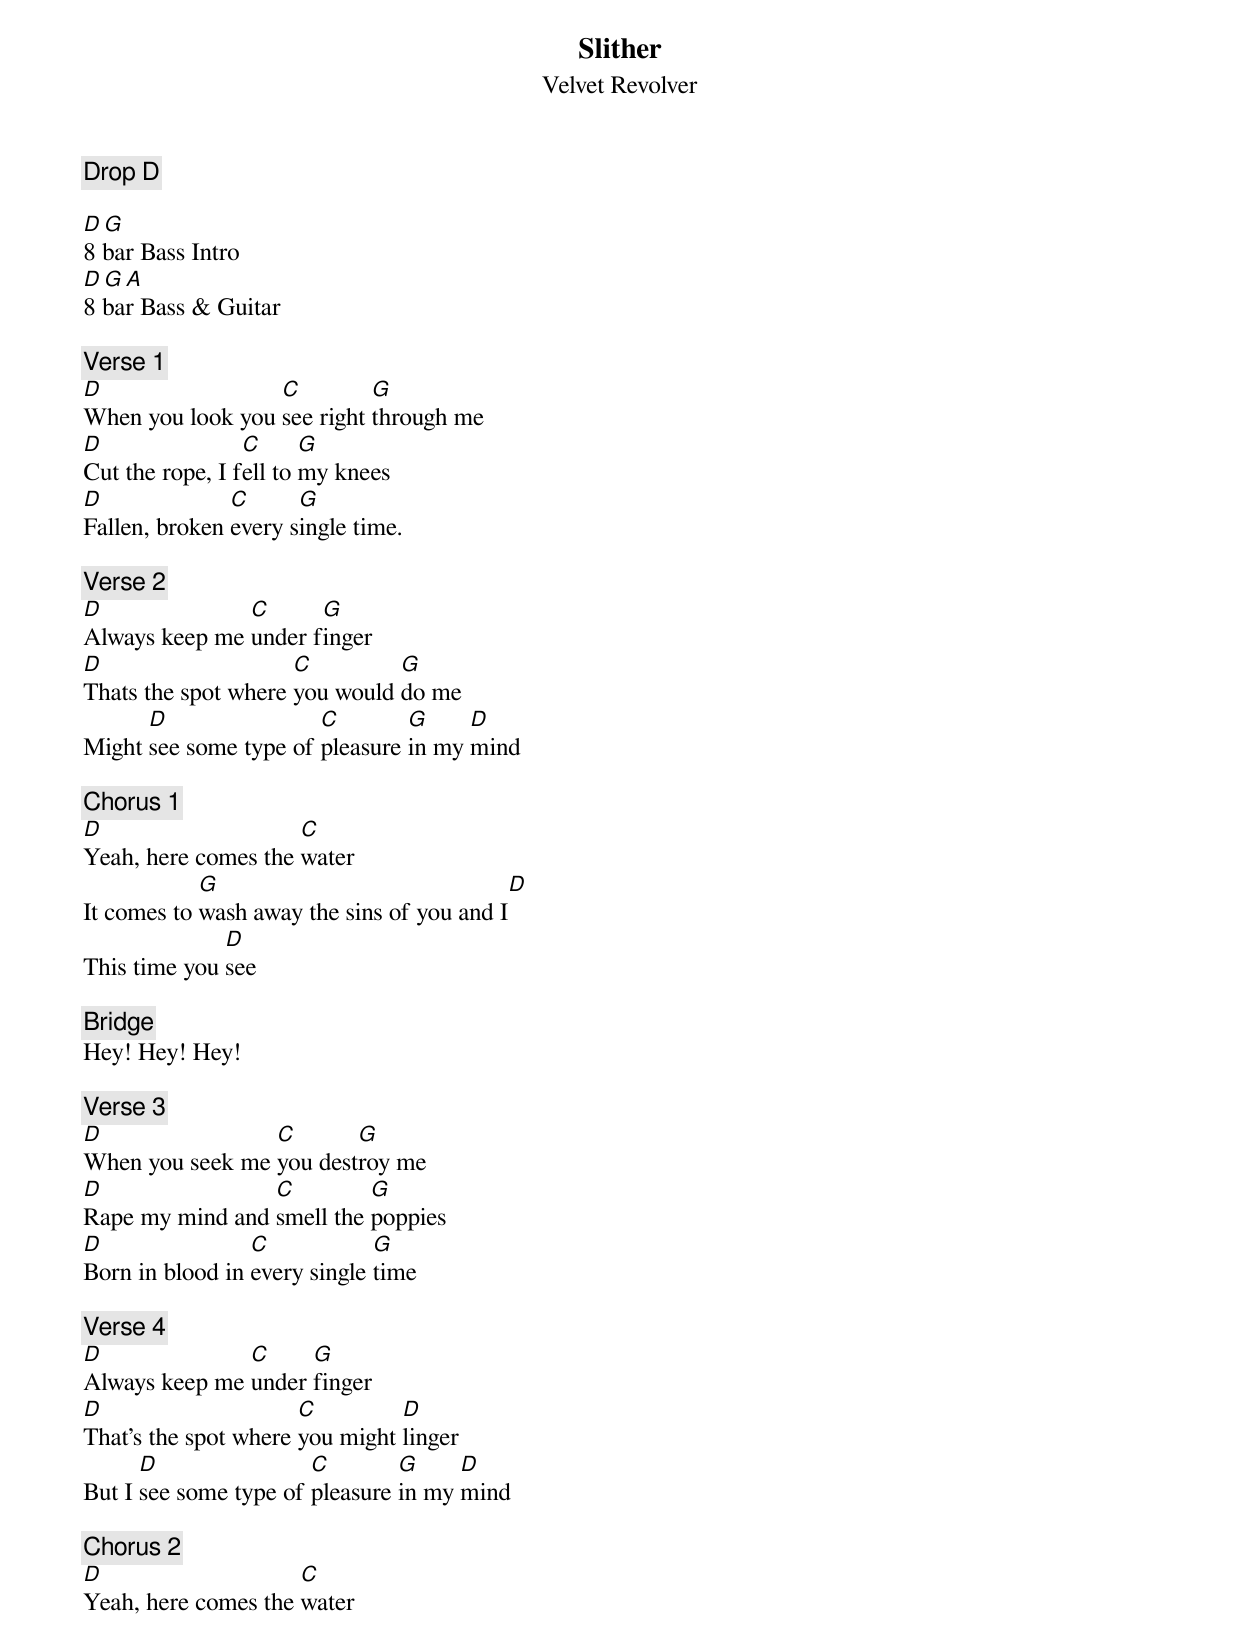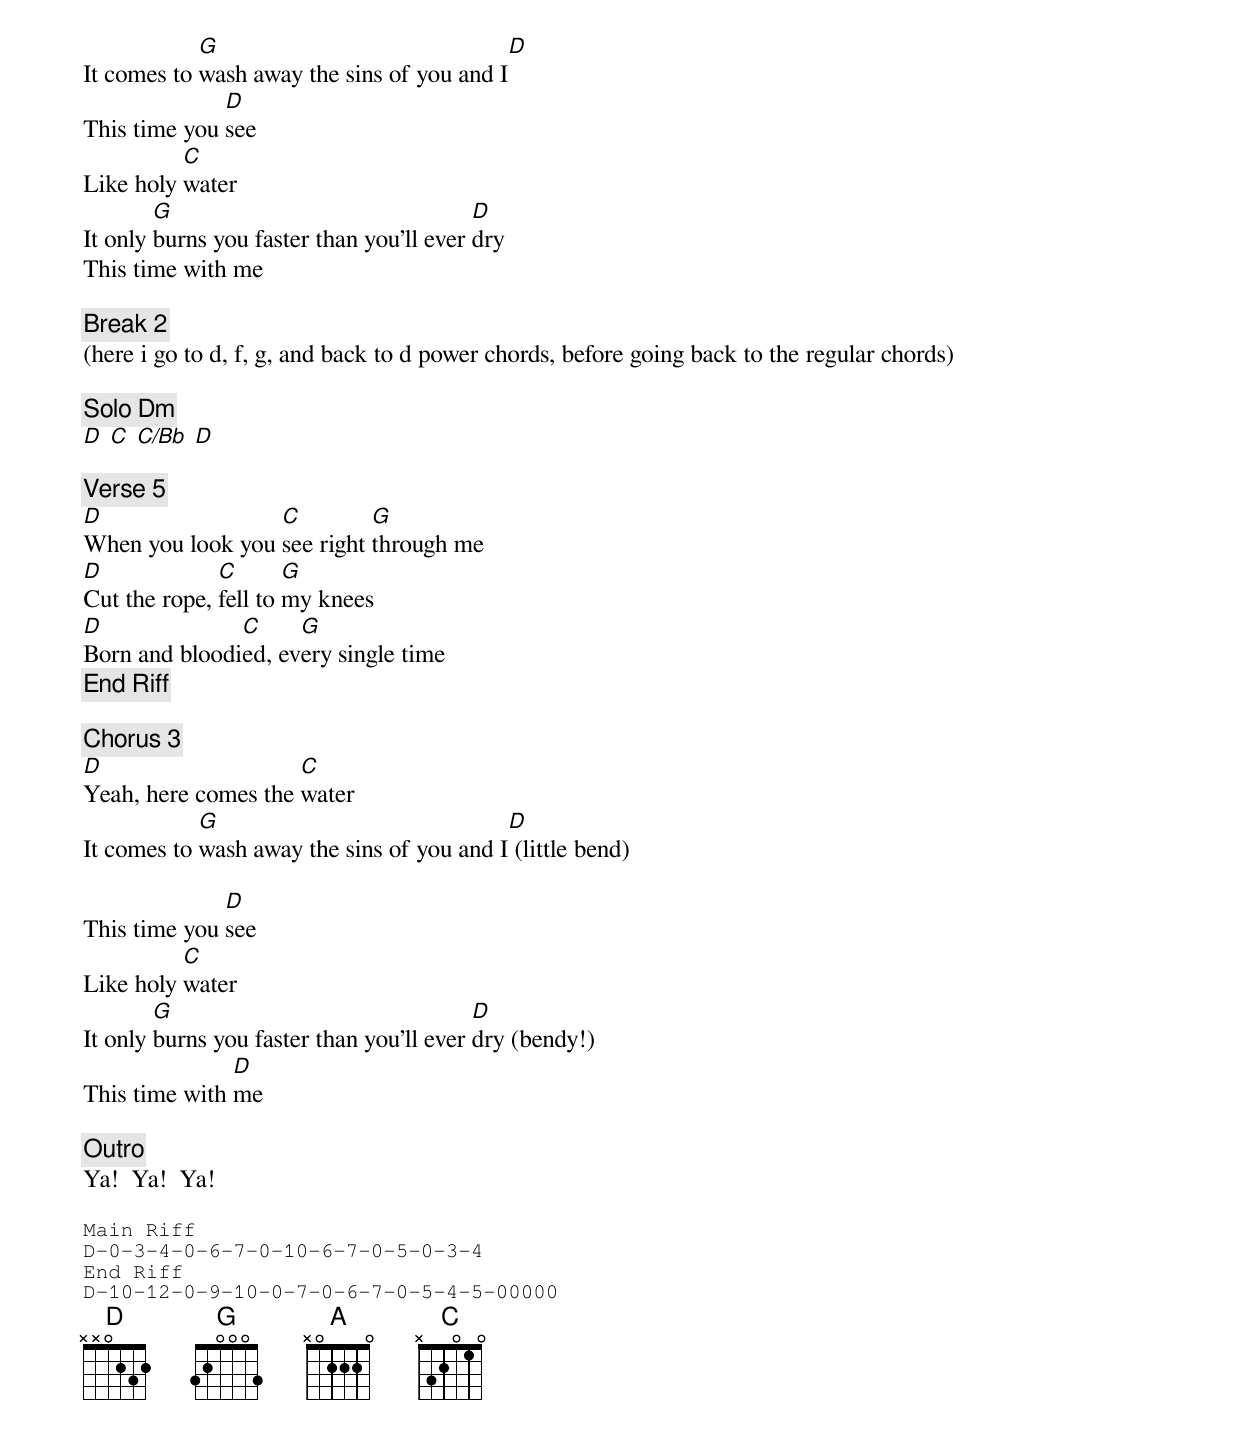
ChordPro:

{t: Slither}
{st: Velvet Revolver}

{c: Drop D}

[D][G]
8 bar Bass Intro
[D][G][A]
8 bar Bass & Guitar

{c: Verse 1}
[D]When you look you [C]see right [G]through me
[D]Cut the rope, I f[C]ell to [G]my knees
[D]Fallen, broken [C]every s[G]ingle time.

{c: Verse 2}
[D]Always keep me [C]under f[G]inger
[D]Thats the spot where [C]you would [G]do me
Might [D]see some type of [C]pleasure [G]in my [D]mind

{c: Chorus 1}
[D]Yeah, here comes the [C]water
It comes to [G]wash away the sins of you and I[D]
This time you [D]see

{c: Bridge}
Hey! Hey! Hey!

{c: Verse 3}
[D]When you seek me [C]you dest[G]roy me
[D]Rape my mind and [C]smell the [G]poppies
[D]Born in blood in [C]every single [G]time

{c: Verse 4}
[D]Always keep me [C]under [G]finger
[D]That's the spot where [C]you might [D]linger
But I [D]see some type of [C]pleasure [G]in my [D]mind

{c: Chorus 2}
[D]Yeah, here comes the [C]water
It comes to [G]wash away the sins of you and I[D]
This time you [D]see
Like holy [C]water
It only [G]burns you faster than you'll ever [D]dry
This time with me

{c: Break 2}
(here i go to d, f, g, and back to d power chords, before going back to the regular chords)

{c: Solo Dm}
[D] [C] [C/Bb] [D]

{c: Verse 5}
[D]When you look you [C]see right [G]through me
[D]Cut the rope, [C]fell to [G]my knees
[D]Born and bloodi[C]ed, ev[G]ery single time
{c: End Riff}

{c: Chorus 3}
[D]Yeah, here comes the [C]water
It comes to [G]wash away the sins of you and I[D] (little bend)

This time you [D]see
Like holy [C]water
It only [G]burns you faster than you'll ever [D]dry (bendy!)
This time with [D]me

{c: Outro}
Ya!  Ya!  Ya!

{sot}
Main Riff
D-0-3-4-0-6-7-0-10-6-7-0-5-0-3-4
{eot}
{sot}
End Riff
D-10-12-0-9-10-0-7-0-6-7-0-5-4-5-00000
{eot}
